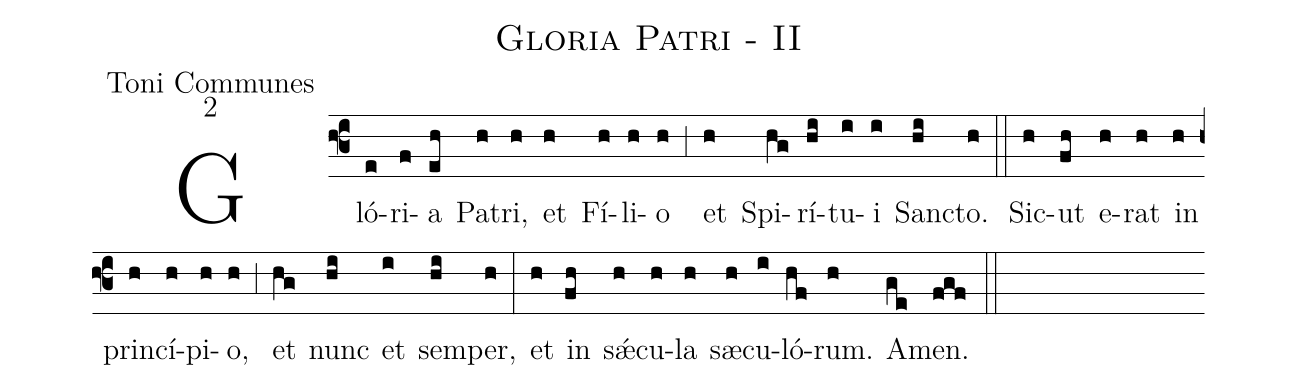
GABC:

name:Gloria Patri - II;
office-part:Toni Communes;
mode:2;
%%
(f3) Gló(e)ri(f)a(eh) Pa(h)tri,(h) et(h) Fí(h)li(h)o(h) (,3) et(h) Spi(hg)rí(hi)tu(i)i(i) Sanc(hi)to.(h) (::) Sic(h)ut(fh) e(h)rat(h) in(h) prin(h)cí(h)pi(h)o,(h) (,3) et(hg) nunc(hi) et(i) sem(hi)per,(h) (:) et(h) in(fh) s<sp>'ae</sp>(h)cu(h)la(h) sæ(h)cu(i)ló(hf)rum.(h) A(ge)men.(fgf) (::)
